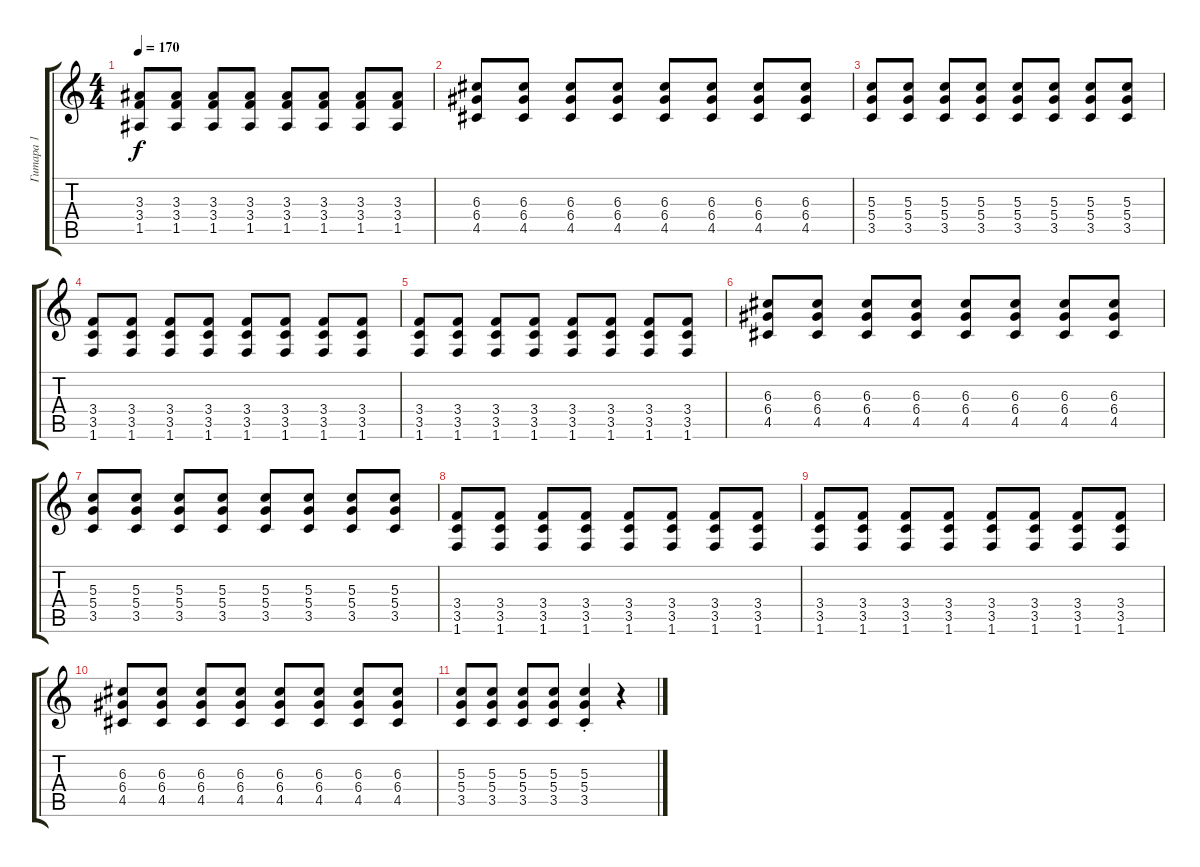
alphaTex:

\track ("Гитара 1" "Гитара 1") {instrument distortionguitar}
\staff {score tabs}
\tuning (E4 B3 G3 D3 A2 E2) {hide}
\ts (4 4)
\tempo 170
\clef g2
\ks c
(3.3 3.4 1.5).8{dy f} (3.3 3.4 1.5).8 (3.3 3.4 1.5).8 (3.3 3.4 1.5).8 (3.3 3.4 1.5).8 (3.3 3.4 1.5).8 (3.3 3.4 1.5).8 (3.3 3.4 1.5).8 |
(6.3 6.4 4.5).8 (6.3 6.4 4.5).8 (6.3 6.4 4.5).8 (6.3 6.4 4.5).8 (6.3 6.4 4.5).8 (6.3 6.4 4.5).8 (6.3 6.4 4.5).8 (6.3 6.4 4.5).8 |
(5.3 5.4 3.5).8 (5.3 5.4 3.5).8 (5.3 5.4 3.5).8 (5.3 5.4 3.5).8 (5.3 5.4 3.5).8 (5.3 5.4 3.5).8 (5.3 5.4 3.5).8 (5.3 5.4 3.5).8 |
(3.4 3.5 1.6).8 (3.4 3.5 1.6).8 (3.4 3.5 1.6).8 (3.4 3.5 1.6).8 (3.4 3.5 1.6).8 (3.4 3.5 1.6).8 (3.4 3.5 1.6).8 (3.4 3.5 1.6).8 |
(3.4 3.5 1.6).8 (3.4 3.5 1.6).8 (3.4 3.5 1.6).8 (3.4 3.5 1.6).8 (3.4 3.5 1.6).8 (3.4 3.5 1.6).8 (3.4 3.5 1.6).8 (3.4 3.5 1.6).8 |
(6.3 6.4 4.5).8 (6.3 6.4 4.5).8 (6.3 6.4 4.5).8 (6.3 6.4 4.5).8 (6.3 6.4 4.5).8 (6.3 6.4 4.5).8 (6.3 6.4 4.5).8 (6.3 6.4 4.5).8 |
(5.3 5.4 3.5).8 (5.3 5.4 3.5).8 (5.3 5.4 3.5).8 (5.3 5.4 3.5).8 (5.3 5.4 3.5).8 (5.3 5.4 3.5).8 (5.3 5.4 3.5).8 (5.3 5.4 3.5).8 |
(3.4 3.5 1.6).8 (3.4 3.5 1.6).8 (3.4 3.5 1.6).8 (3.4 3.5 1.6).8 (3.4 3.5 1.6).8 (3.4 3.5 1.6).8 (3.4 3.5 1.6).8 (3.4 3.5 1.6).8 |
(3.4 3.5 1.6).8 (3.4 3.5 1.6).8 (3.4 3.5 1.6).8 (3.4 3.5 1.6).8 (3.4 3.5 1.6).8 (3.4 3.5 1.6).8 (3.4 3.5 1.6).8 (3.4 3.5 1.6).8 |
(6.3 6.4 4.5).8 (6.3 6.4 4.5).8 (6.3 6.4 4.5).8 (6.3 6.4 4.5).8 (6.3 6.4 4.5).8 (6.3 6.4 4.5).8 (6.3 6.4 4.5).8 (6.3 6.4 4.5).8 |
(5.3 5.4 3.5).8 (5.3 5.4 3.5).8 (5.3 5.4 3.5).8 (5.3 5.4 3.5).8 (5.3{st} 5.4{st} 3.5{st}).4 r.4
